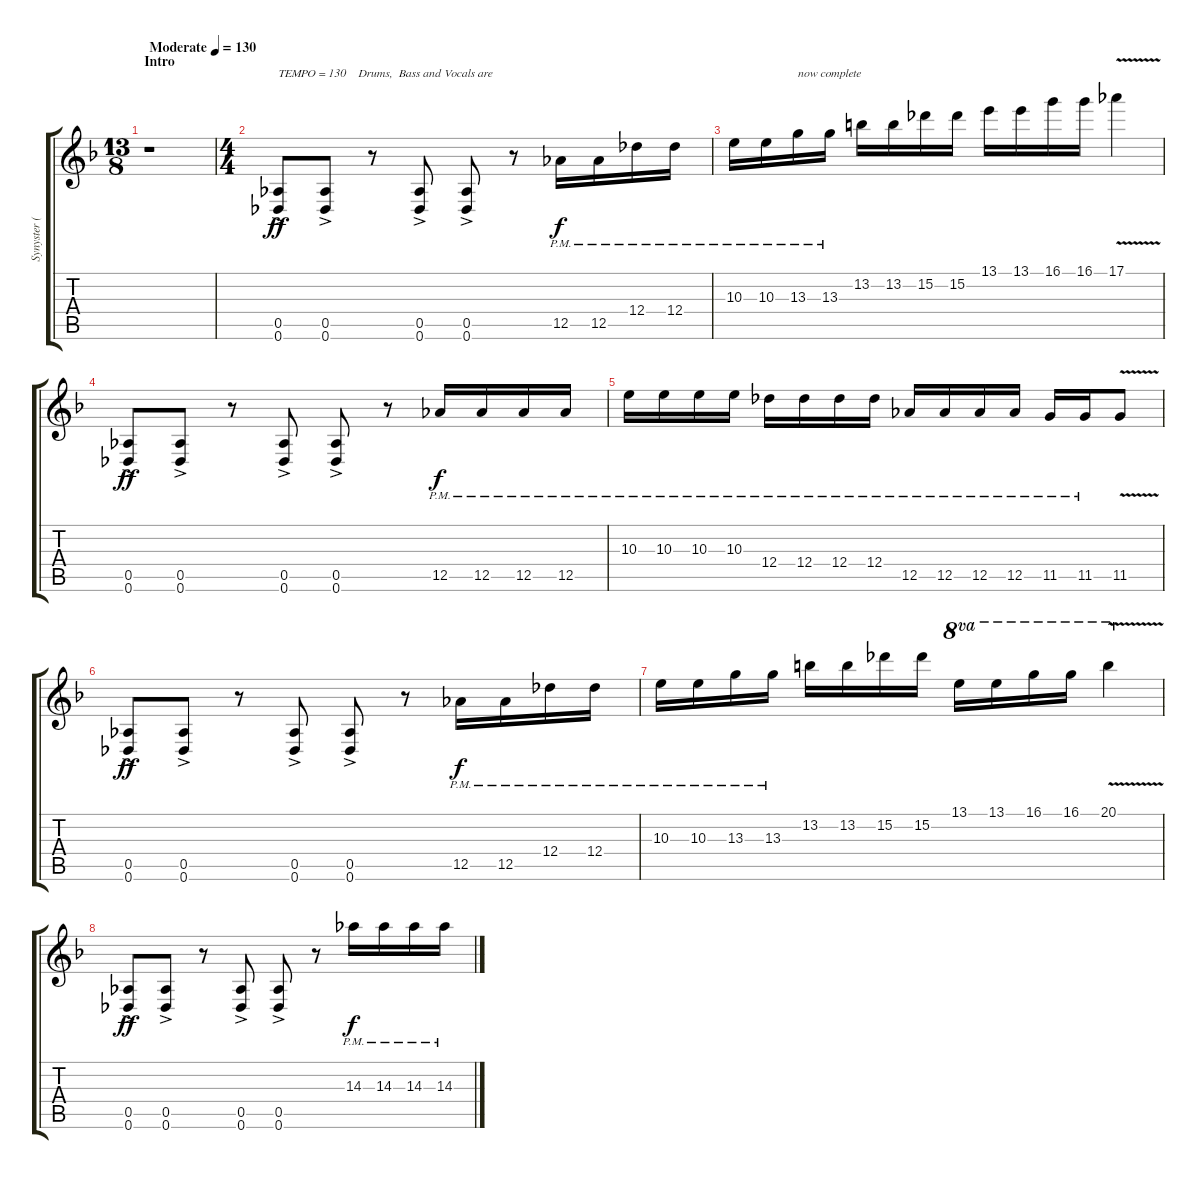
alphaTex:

\track ("Synyster ( Lead Gtr )" "Synyster (") {instrument distortionguitar}
\staff {score tabs}
\tuning (Eb4 Bb3 Gb3 Db3 Ab2 Db2) {hide}
\ts (13 8)
\section ("" "Intro")
\tempo (130 "Moderate")
\clef g2
\ks f
r.1{dy ff instrument distortionguitar} |
\ts (4 4)
(0.5{ac} 0.6{ac}).8{txt "TEMPO = 130    Drums,  Bass and Vocals are "} (0.5{ac} 0.6{ac}).8 r.8 (0.5{ac} 0.6{ac}).8 (0.5{ac} 0.6{ac}).8 r.8 12.5{pm}.16{dy f} 12.5{pm}.16 12.4{pm}.16 12.4{pm}.16 |
10.3{pm}.16 10.3{pm}.16 13.3{pm}.16{txt "now complete"} 13.3{pm}.16 13.2.16 13.2.16 15.2.16 15.2.16 13.1.16 13.1.16 16.1.16 16.1.16 17.1{v}.4 |
(0.5{ac} 0.6{ac}).8{dy ff} (0.5{ac} 0.6{ac}).8 r.8 (0.5{ac} 0.6{ac}).8 (0.5{ac} 0.6{ac}).8 r.8 12.5{pm}.16{dy f} 12.5{pm}.16 12.5{pm}.16 12.5{pm}.16 |
10.3{pm}.16 10.3{pm}.16 10.3{pm}.16 10.3{pm}.16 12.4{pm}.16 12.4{pm}.16 12.4{pm}.16 12.4{pm}.16 12.5{pm}.16 12.5{pm}.16 12.5{pm}.16 12.5{pm}.16 11.5{pm}.16 11.5{pm}.16 11.5{v}.8 |
(0.5{ac} 0.6{ac}).8{dy ff} (0.5{ac} 0.6{ac}).8 r.8 (0.5{ac} 0.6{ac}).8 (0.5{ac} 0.6{ac}).8 r.8 12.5{pm}.16{dy f} 12.5{pm}.16 12.4{pm}.16 12.4{pm}.16 |
10.3{pm}.16 10.3{pm}.16 13.3{pm}.16 13.3{pm}.16 13.2.16 13.2.16 15.2.16 15.2.16 13.1.16{ot 8va} 13.1.16{ot 8va} 16.1.16{ot 8va} 16.1.16{ot 8va} 20.1{v}.4{ot 8va} |
(0.5{ac} 0.6{ac}).8{dy ff} (0.5{ac} 0.6{ac}).8 r.8 (0.5{ac} 0.6{ac}).8 (0.5{ac} 0.6{ac}).8 r.8 14.3{pm}.16{dy f} 14.3{pm}.16 14.3{pm}.16 14.3{pm}.16
